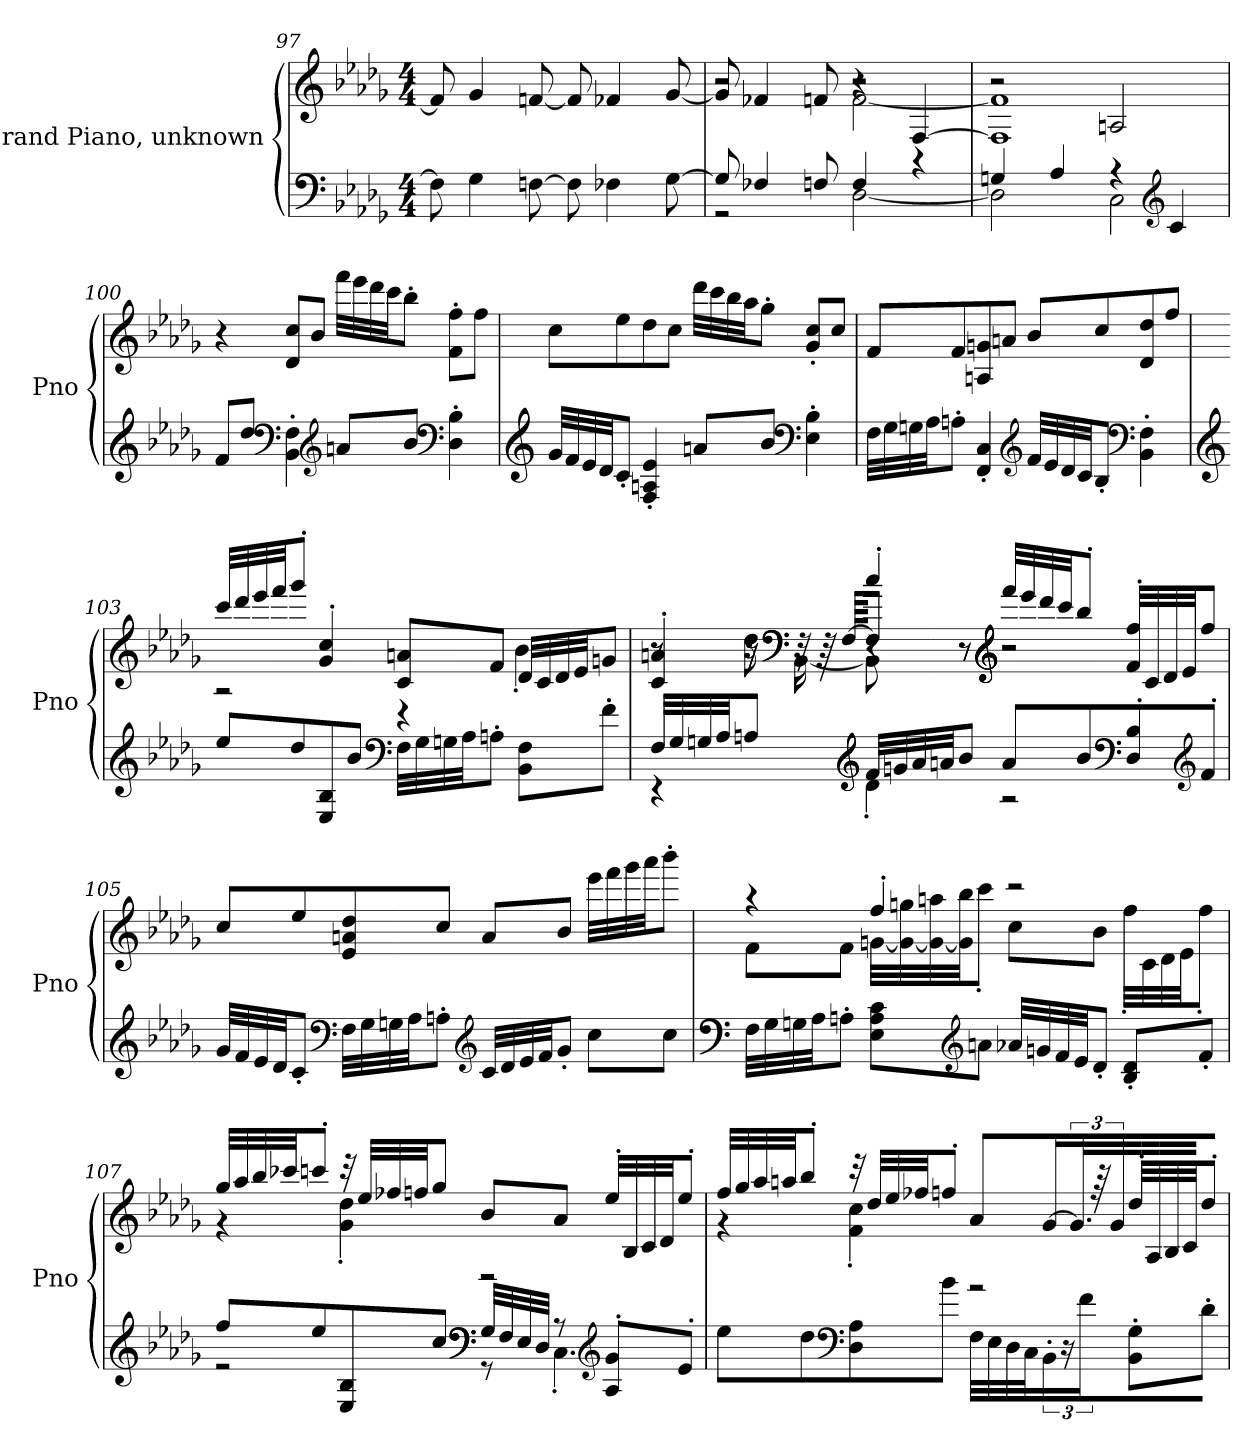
**kern	**kern
*part1	*part1
*staff2	*staff1
*I"Grand Piano, unknown	*
*I'Pno	*
*clefF4	*clefG2
*k[b-e-a-d-g-]	*k[b-e-a-d-g-]
*M4/4	*M4/4
=97	=97
8F-\]	8f-/]
4G-\	4g-/
[8Fn\	[8fn/
8F\]	8f/]
4F-X\	4f-X/
[8G-\	[8g-/
=98	=98
*^	*^
*	*	*	*^
8G-/]	2r	8g-/]	2r	2r
4F-X/	.	4f-X/	.	.
8Fn/	.	8fn/	.	.
4F/	[2D-\	2r	[2f\	4r
4r	.	.	.	[4F/
=99	=99	=99	=99	=99
4Gn/	2D-\]	2r	1f]	1F]
4A-/	.	.	.	.
4r	2C\	2An/	.	.
*clefG2	*	*	*	*
4c/	.	.	.	.
*v	*v	*	*	*
*	*v	*v	*v
!!LO:LB:g=z
=100	=100
8f/L	4r
8dd-/J	.
*clefF4	*
4BB-\' 4F\'	8d-/ 8cc/L
.	8b-/J
*clefG2	*
8an/L	32fff\LLL
.	32eee-\
.	32ddd-\
.	32ccc\JJ
8b-/J	8bb-'\J
*clefF4	*
4D-\' 4B-\'	8f\' 8ff\'L
.	8ff\J
=101	=101
*clefG2	*
32g-/LLL	8cc\L
32f/	.
32e-/	.
32d-/JJ	.
8c'/J	8ee-\
4F/' 4An/' 4e-/'	8dd-\
.	8cc\J
8an/L	32ddd-\LLL
.	32ccc\
.	32bb-\
.	32aa-\JJ
8b-/J	8gg-'\J
*clefF4	*
4E-\' 4B-\'	8g-/' 8cc/'L
.	8cc/J
!!LO:LB:g=z
=102	=102
32F\LLL	8f/L
32G-\	.
32Gn\	.
32A-\JJ	.
8An'\J	8f/
4FF/' 4C/'	8An/ 8gn/
.	8an/J
*clefG2	*
32f/LLL	8b-/L
32e-/	.
32d-/	.
32c/JJ	.
8B-'/J	8cc/
*clefF4	*
4BB-\' 4F\'	8d-/ 8dd-/
.	8ff/J
=103	=103
*clefG2	*
*	*^
8ee-/L	32ccc/LLL	2r
.	32ddd-/	.
.	32eee-/	.
.	32fff/JJ	.
8dd-/	8ggg-'/J	.
8E-/ 8B-/	4g-/' 4cc/'	.
8b-/J	.	.
*clefF4	*	*
32F\LLL	8c/ 8an/L	4r
32G-\	.	.
32Gn\	.	.
32A-\JJ	.	.
8An'\J	8f/J	.
8BB-\ 8F\L	32d-/LLL	4b-'\
.	32c/	.
.	32d-/	.
.	32e-/JJ	.
8f'\J	8gn/J	.
!!LO:LB:g=z
=104	=104	=104
*^	*^	*^
32F/LLL	4r	4c/' 4an/'	8r	8r	8r
32G-/	.	.	.	.	.
32Gn/	.	.	.	.	.
32A-/JJ	.	.	.	.	.
8An/J	.	.	8dd-\	16r	16r
*	*	*clefF4	*	*	*
.	.	.	.	32r	[16BB-\
.	.	.	.	64r	.
.	.	.	.	[64F/KKKL	.
*clefG2	*	*	*	*	*
32f/LLL	4d-'\	4cc'/	4r	8F/J]	8BB-\]
32gn/	.	.	.	.	.
32a-/	.	.	.	.	.
32an/JJ	.	.	.	.	.
8b-/J	.	.	.	8r	8r
*	*	*clefG2	*	*	*
8a/L	2r	32fff/LLL	2r	2r	2r
.	.	32eee-/	.	.	.
.	.	32ddd-/	.	.	.
.	.	32ccc/JJ	.	.	.
8b-/	.	8bb-'/J	.	.	.
*clefF4	*	*	*	*	*
8D-/' 8B-/'	.	32f/' 32ff/'LLL	.	.	.
.	.	32c/	.	.	.
.	.	32d-/	.	.	.
.	.	32e-/JJ	.	.	.
*clefG2	*	*	*	*	*
8f'/J	.	8ff/J	.	.	.
*v	*v	*	*	*	*
*	*v	*v	*v	*v
!!LO:LB:g=z
=105	=105
32g-/LLL	8cc/L
32f/	.
32e-/	.
32d-/JJ	.
8c'/J	8ee-/
*clefF4	*
32F\LLL	8e-/ 8an/ 8dd-/
32G-\	.
32Gn\	.
32A-\JJ	.
8An'\J	8cc/J
*clefG2	*
32c/LLL	8a/L
32d-/	.
32e-/	.
32f/JJ	.
8g-'/J	8b-/J
8cc\L	32eee-\LLL
.	32fff\
.	32ggg-\
.	32aaa-\JJ
8cc\J	8bbb-'\J
!!LO:LB:g=z
=106	=106
*clefF4	*
*	*^
32F\LLL	4r	8f\L
32G-\	.	.
32Gn\	.	.
32A-\JJ	.	.
8An'\J	.	8f\J
8E-\ 8A\ 8c\L	4ff'/	[32gn\LLL
.	.	32g\_ 32ggn\
.	.	32g\_ 32aan\
.	.	32g\] 32bb-\JJ
*clefG2	*	*
8an\J	.	8ccc'\J
32a-X/LLL	2r	8cc\L
32gn/	.	.
32f/	.	.
32e-/JJ	.	.
8d-'/J	.	8b-\J
8B-/' 8d-/'L	.	32ff'\LLL
.	.	32c\
.	.	32d-\
.	.	32e-\JJ
8f'/J	.	8ff'\J
!!LO:PB:g=z	!!
=107	=107	=107
*^	*	*
8ff/L	2r	32gg-/LLL	4r
.	.	32aa-/	.
.	.	32bb-/	.
.	.	32ccc-X/JJ	.
8ee-/	.	8cccn'/J	.
8E-/ 8B-/	.	32r	4g-\' 4dd-\'
.	.	32ee-/LLL	.
.	.	32ff-X/	.
.	.	32ffn/JJ	.
8cc/J	.	8gg-/J	.
*clefF4	*	*	*
32G-/LLL	8r	8b-/L	2r
32F/	.	.	.
32E-/	.	.	.
32D-/JJJ	.	.	.
8r	4.C'\	8a-/J	.
*clefG2	*	*	*
8A-/' 8g-/'L	.	32ee-'/LLL	.
.	.	32B-/	.
.	.	32c/	.
.	.	32d-/JJ	.
8e-'/J	.	8ee-'/J	.
*v	*v	*	*
!!LO:LB:g=z	!!
=108	=108	=108
8ee-\L	32ff/LLL	4r
.	32gg-/	.
.	32aa-/	.
.	32aan/JJ	.
8dd-\	8bb-'/J	.
*clefF4	*	*
8D-\ 8A-\	32r	4f\' 4cc\'
.	32dd-/LLL	.
.	32ee-/	.
.	32ff-X/JJ	.
8b-\J	8ffn'/J	.
32F\LLL	8a-/L	2r
32E-\	.	.
32D-\	.	.
32C\J	.	.
24BB-'\JJ	[16g-/L	.
24r	.	.
.	48.g-/JJk]	.
24f\	.	.
.	96r	.
.	48g-/	.
8BB-\' 8G-\'L	32dd-'/LLL	.
.	32A-/	.
.	32B-/	.
.	32c/JJ	.
8d-'\J	8dd-'/J	.
*	*v	*v
=	=
*-	*-
